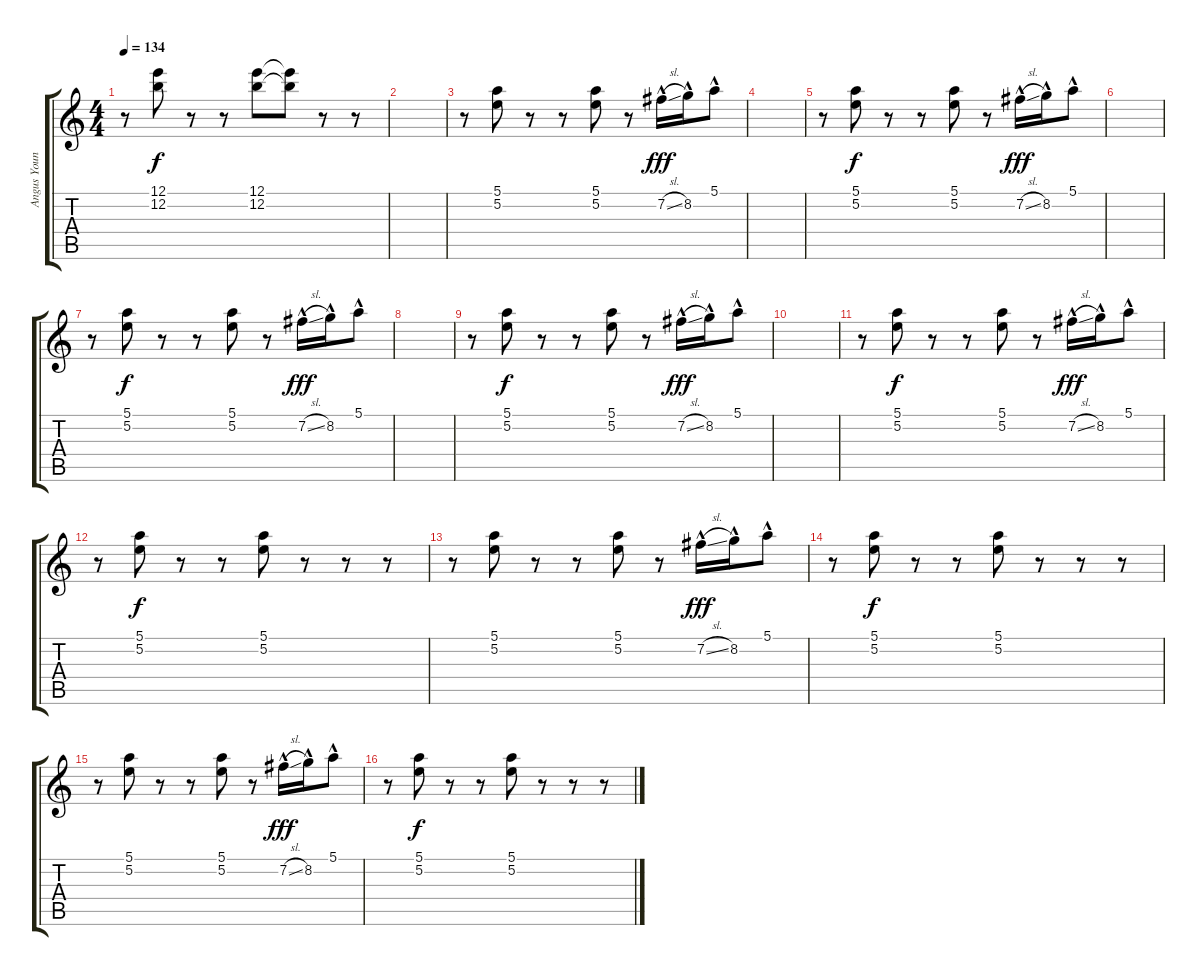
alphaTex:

\track ("Angus Young-Left " "Angus Youn") {instrument overdrivenguitar}
\staff {score tabs}
\tuning (E4 B3 G3 D3 A2 E2) {hide}
\ts (4 4)
\tempo 134
\clef g2
\ks c
r.8{dy f} (12.1 12.2).8 r.8 r.8 (12.1 12.2).8 (12.1{t} 12.2{t}).8 r.8 r.8 |
|
r.8 (5.1 5.2).8 r.8 r.8 (5.1 5.2).8 r.8 7.2{sl hac}.16{dy fff} 8.2{hac}.16 5.1{hac}.8 |
|
r.8 (5.1 5.2).8{dy f} r.8 r.8 (5.1 5.2).8 r.8 7.2{sl hac}.16{dy fff} 8.2{hac}.16 5.1{hac}.8 |
|
r.8 (5.1 5.2).8{dy f} r.8 r.8 (5.1 5.2).8 r.8 7.2{sl hac}.16{dy fff} 8.2{hac}.16 5.1{hac}.8 |
|
r.8 (5.1 5.2).8{dy f} r.8 r.8 (5.1 5.2).8 r.8 7.2{sl hac}.16{dy fff} 8.2{hac}.16 5.1{hac}.8 |
|
r.8 (5.1 5.2).8{dy f} r.8 r.8 (5.1 5.2).8 r.8 7.2{sl hac}.16{dy fff} 8.2{hac}.16 5.1{hac}.8 |
r.8 (5.1 5.2).8{dy f} r.8 r.8 (5.1 5.2).8 r.8 r.8 r.8 |
r.8 (5.1 5.2).8 r.8 r.8 (5.1 5.2).8 r.8 7.2{sl hac}.16{dy fff} 8.2{hac}.16 5.1{hac}.8 |
r.8 (5.1 5.2).8{dy f} r.8 r.8 (5.1 5.2).8 r.8 r.8 r.8 |
r.8 (5.1 5.2).8 r.8 r.8 (5.1 5.2).8 r.8 7.2{sl hac}.16{dy fff} 8.2{hac}.16 5.1{hac}.8 |
r.8 (5.1 5.2).8{dy f} r.8 r.8 (5.1 5.2).8 r.8 r.8 r.8
